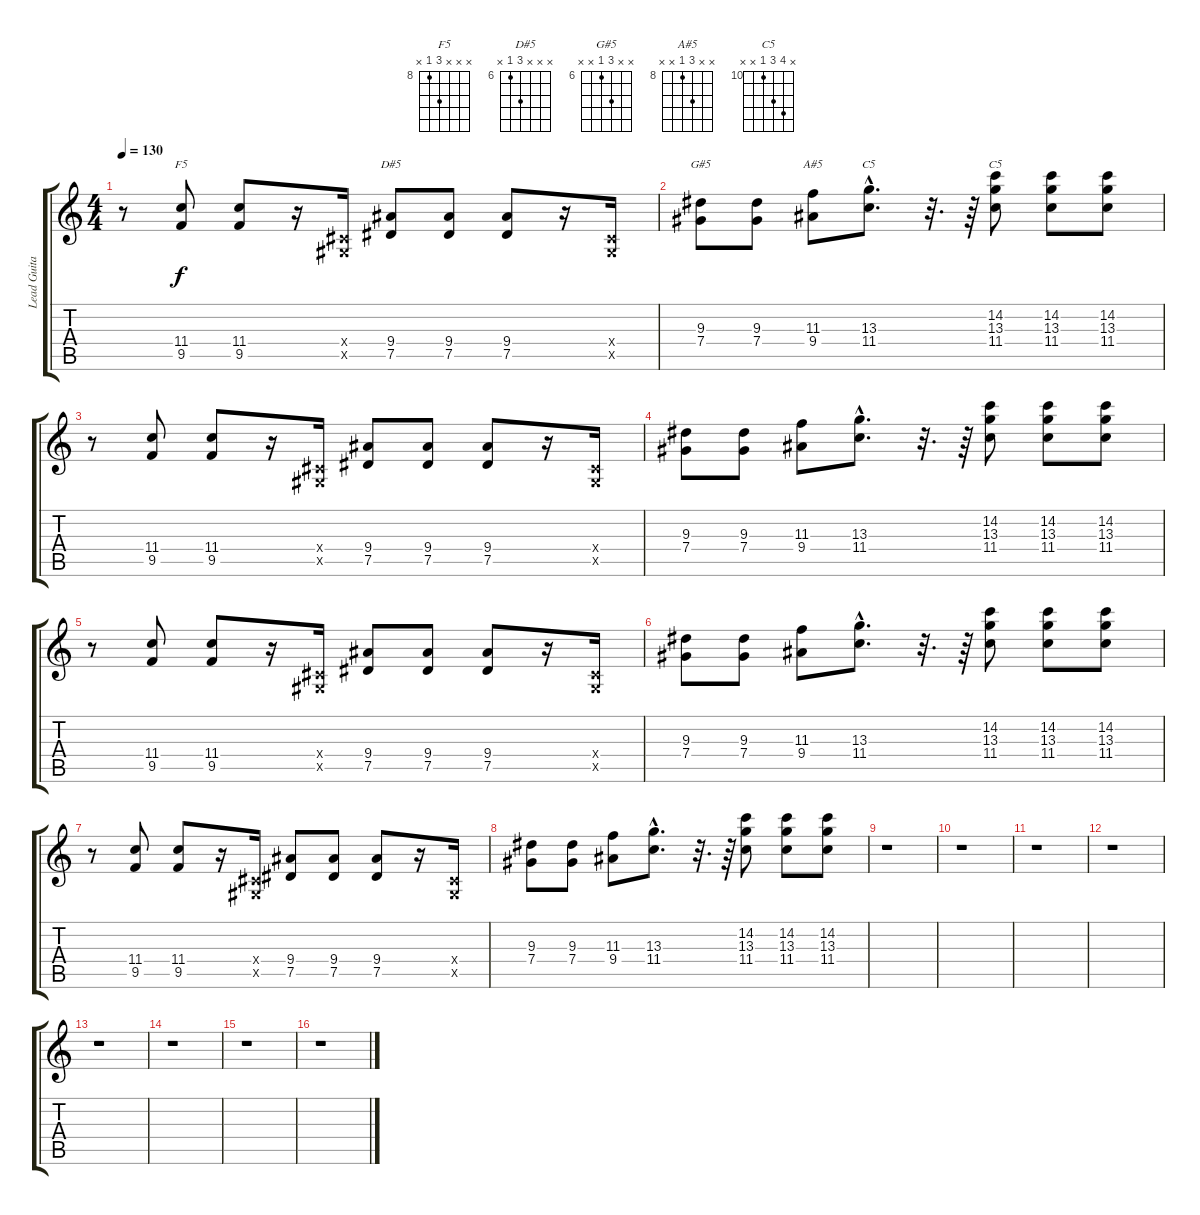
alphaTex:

\track ("Lead Guitar (Clean)" "Lead Guita") {instrument electricguitarclean}
\staff {score tabs}
\tuning (Eb4 Bb3 Gb3 Db3 Ab2 Eb2) {hide}
\chord ("F5" x x x 10 8 x) {firstfret 8}
\chord ("D#5" x x x 8 6 x) {firstfret 6}
\chord ("G#5" x x 8 6 x x) {firstfret 6}
\chord ("A#5" x x 10 8 x x) {firstfret 8}
\chord ("C5" x x 12 10 x x) {firstfret 10}
\chord ("C5" x 13 12 10 x x) {firstfret 10}
\ts (4 4)
\tempo 130
\clef g2
\ks c
r.8{dy f} (11.4 9.5).8{ch "F5"} (11.4 9.5).8 r.16 (0.4{x} 0.5{x}).16 (9.4 7.5).8{ch "D#5"} (9.4 7.5).8 (9.4 7.5).8 r.16 (0.4{x} 0.5{x}).16 |
(9.3 7.4).8{ch "G#5"} (9.3 7.4).8 (11.3 9.4).8{ch "A#5"} (13.3{hac} 11.4{hac}).8{d ch "C5"} r.32{d} r.64 (14.2 13.3 11.4).8{ch "C5"} (14.2 13.3 11.4).8 (14.2 13.3 11.4).8 |
r.8 (11.4 9.5).8 (11.4 9.5).8 r.16 (0.4{x} 0.5{x}).16 (9.4 7.5).8 (9.4 7.5).8 (9.4 7.5).8 r.16 (0.4{x} 0.5{x}).16 |
(9.3 7.4).8 (9.3 7.4).8 (11.3 9.4).8 (13.3{hac} 11.4{hac}).8{d} r.32{d} r.64 (14.2 13.3 11.4).8 (14.2 13.3 11.4).8 (14.2 13.3 11.4).8 |
r.8 (11.4 9.5).8 (11.4 9.5).8 r.16 (0.4{x} 0.5{x}).16 (9.4 7.5).8 (9.4 7.5).8 (9.4 7.5).8 r.16 (0.4{x} 0.5{x}).16 |
(9.3 7.4).8 (9.3 7.4).8 (11.3 9.4).8 (13.3{hac} 11.4{hac}).8{d} r.32{d} r.64 (14.2 13.3 11.4).8 (14.2 13.3 11.4).8 (14.2 13.3 11.4).8 |
r.8 (11.4 9.5).8 (11.4 9.5).8 r.16 (0.4{x} 0.5{x}).16 (9.4 7.5).8 (9.4 7.5).8 (9.4 7.5).8 r.16 (0.4{x} 0.5{x}).16 |
(9.3 7.4).8 (9.3 7.4).8 (11.3 9.4).8 (13.3{hac} 11.4{hac}).8{d} r.32{d} r.64 (14.2 13.3 11.4).8 (14.2 13.3 11.4).8 (14.2 13.3 11.4).8 |
r.1 |
r.1 |
r.1 |
r.1 |
r.1 |
r.1 |
r.1 |
r.1
